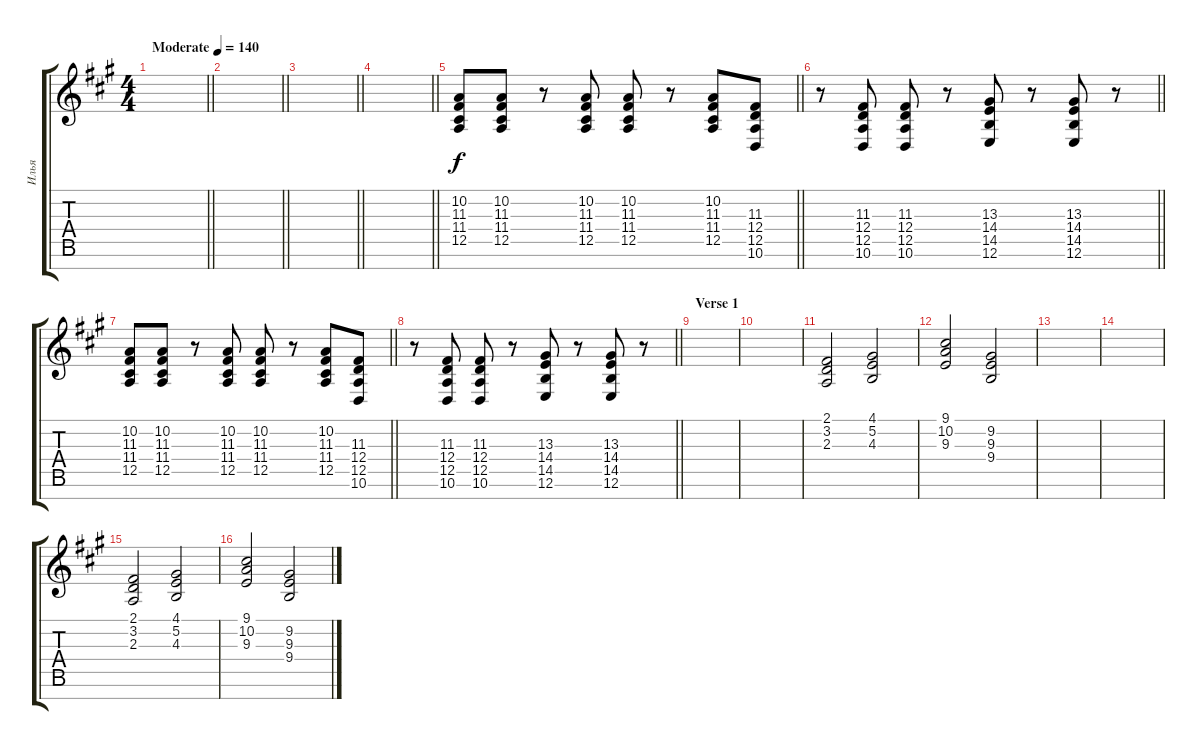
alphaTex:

\track ("Илья" "Илья") {instrument choiraahs}
\staff {score tabs}
\tuning (E4 B3 G3 D3 A2 E2 B1) {hide}
\ts (4 4)
\tempo (140 "Moderate")
\clef g2
\barLineRight lightlight
\ks f#minor
|
\barLineRight lightlight
|
\barLineRight lightlight
|
\barLineRight lightlight
|
\barLineRight lightlight
(10.2 11.3 11.4 12.5).8 (10.2 11.3 11.4 12.5).8 r.8 (10.2 11.3 11.4 12.5).8 (10.2 11.3 11.4 12.5).8 r.8 (10.2 11.3 11.4 12.5).8 (11.3 12.4 12.5 10.6).8 |
\barLineRight lightlight
r.8 (11.3 12.4 12.5 10.6).8 (11.3 12.4 12.5 10.6).8 r.8 (13.3 14.4 14.5 12.6).8 r.8 (13.3 14.4 14.5 12.6).8 r.8 |
\barLineRight lightlight
(10.2 11.3 11.4 12.5).8 (10.2 11.3 11.4 12.5).8 r.8 (10.2 11.3 11.4 12.5).8 (10.2 11.3 11.4 12.5).8 r.8 (10.2 11.3 11.4 12.5).8 (11.3 12.4 12.5 10.6).8 |
\barLineRight lightlight
r.8 (11.3 12.4 12.5 10.6).8 (11.3 12.4 12.5 10.6).8 r.8 (13.3 14.4 14.5 12.6).8 r.8 (13.3 14.4 14.5 12.6).8 r.8 |
\section ("" "Verse 1")
|
|
(2.1 3.2 2.3).2 (4.1 5.2 4.3).2 |
(9.1 10.2 9.3).2 (9.2 9.3 9.4).2 |
|
|
(2.1 3.2 2.3).2 (4.1 5.2 4.3).2 |
(9.1 10.2 9.3).2 (9.2 9.3 9.4).2
